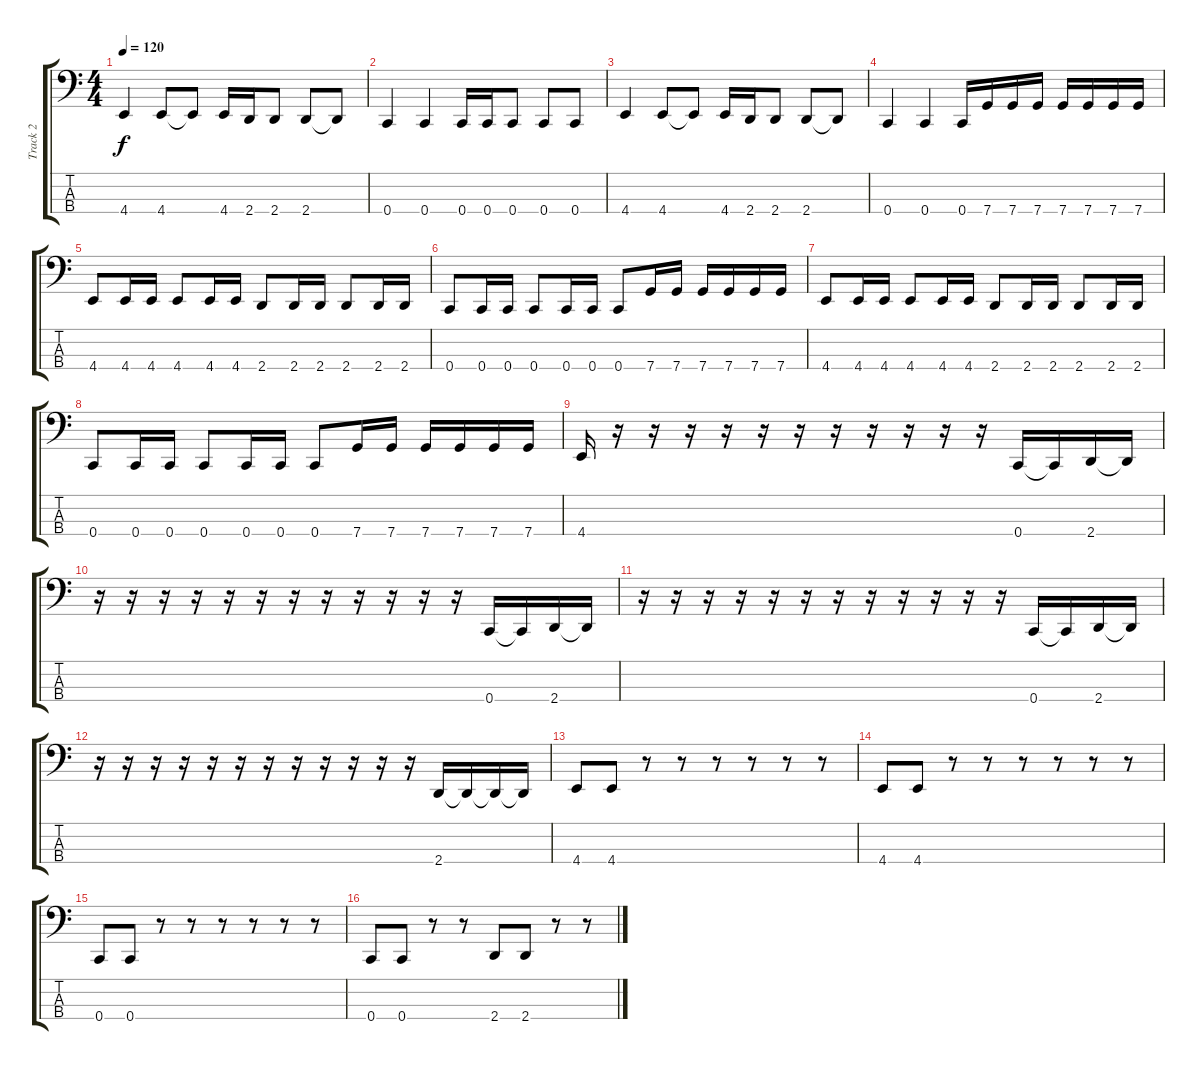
\track ("Track 2" "Track 2") {instrument fretlessbass}
\staff {score tabs}
\tuning (F2 C2 G1 C1) {hide}
\ts (4 4)
\tempo 120
\clef f4
\ks c
4.4.4{dy f} 4.4.8 4.4{t}.8 4.4.16 2.4.16 2.4.8 2.4.8 2.4{t}.8 |
0.4.4 0.4.4 0.4.16 0.4.16 0.4.8 0.4.8 0.4.8 |
4.4.4 4.4.8 4.4{t}.8 4.4.16 2.4.16 2.4.8 2.4.8 2.4{t}.8 |
0.4.4 0.4.4 0.4.16 7.4.16 7.4.16 7.4.16 7.4.16 7.4.16 7.4.16 7.4.16 |
4.4.8 4.4.16 4.4.16 4.4.8 4.4.16 4.4.16 2.4.8 2.4.16 2.4.16 2.4.8 2.4.16 2.4.16 |
0.4.8 0.4.16 0.4.16 0.4.8 0.4.16 0.4.16 0.4.8 7.4.16 7.4.16 7.4.16 7.4.16 7.4.16 7.4.16 |
4.4.8 4.4.16 4.4.16 4.4.8 4.4.16 4.4.16 2.4.8 2.4.16 2.4.16 2.4.8 2.4.16 2.4.16 |
0.4.8 0.4.16 0.4.16 0.4.8 0.4.16 0.4.16 0.4.8 7.4.16 7.4.16 7.4.16 7.4.16 7.4.16 7.4.16 |
4.4.16 r.16 r.16 r.16 r.16 r.16 r.16 r.16 r.16 r.16 r.16 r.16 0.4.16 0.4{t}.16 2.4.16 2.4{t}.16 |
r.16 r.16 r.16 r.16 r.16 r.16 r.16 r.16 r.16 r.16 r.16 r.16 0.4.16 0.4{t}.16 2.4.16 2.4{t}.16 |
r.16 r.16 r.16 r.16 r.16 r.16 r.16 r.16 r.16 r.16 r.16 r.16 0.4.16 0.4{t}.16 2.4.16 2.4{t}.16 |
r.16 r.16 r.16 r.16 r.16 r.16 r.16 r.16 r.16 r.16 r.16 r.16 2.4.16 2.4{t}.16 2.4{t}.16 2.4{t}.16 |
4.4.8 4.4.8 r.8 r.8 r.8 r.8 r.8 r.8 |
4.4.8 4.4.8 r.8 r.8 r.8 r.8 r.8 r.8 |
0.4.8 0.4.8 r.8 r.8 r.8 r.8 r.8 r.8 |
0.4.8 0.4.8 r.8 r.8 2.4.8 2.4.8 r.8 r.8
